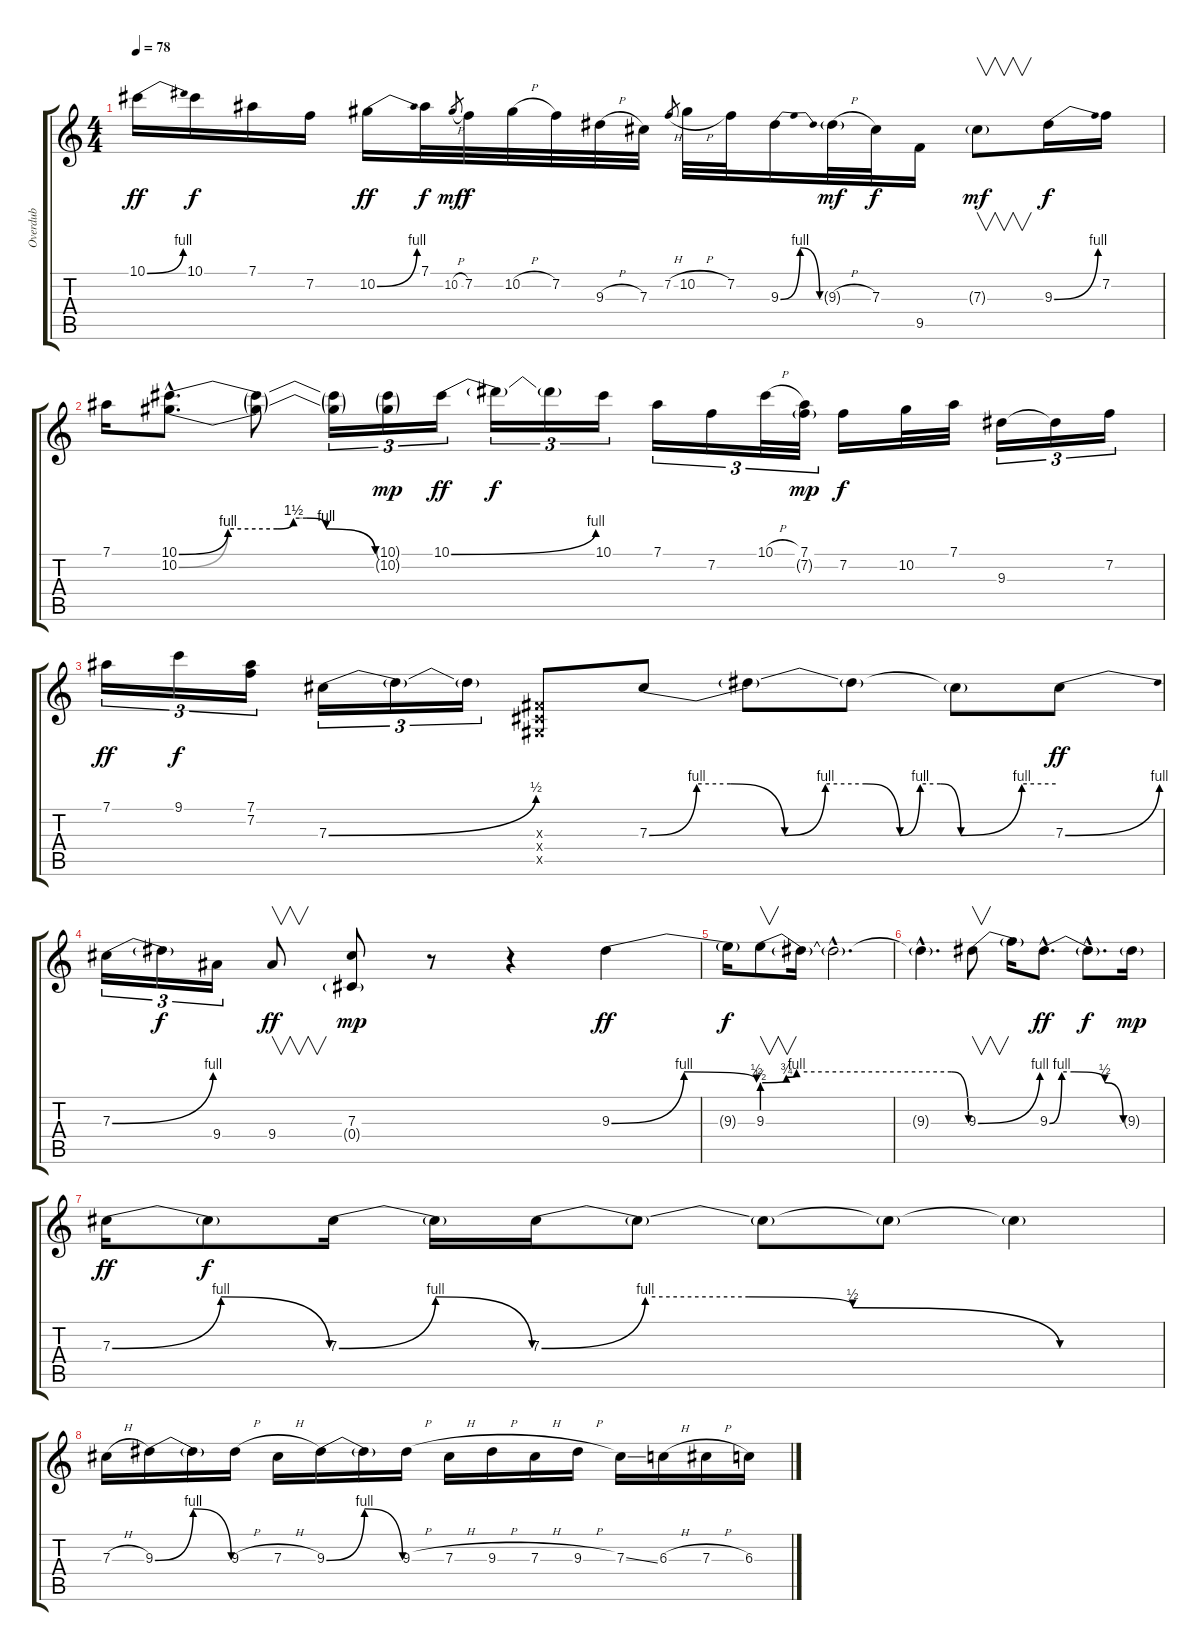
\track ("Overdub" "Overdub") {instrument fretlessbass}
\staff {score tabs}
\tuning (Eb4 Bb3 Gb3 Db3 Ab2 Eb2) {hide}
\ts (4 4)
\tempo 78
\clef g2
\ks c
10.1{be (bend 0 0 60 4)}.16{dy ff} 10.1.16{dy f} 7.1.16 7.2.16 10.2{be (bend 0 0 60 4)}.16{dy ff} 7.1.32{dy f} 10.2{h}.8{gr dy mf} 7.2.32{dy f} 10.2{h}.32 7.2.32 9.3{h}.32 7.3.32 7.2{h}.8{gr} 10.2{h}.32 7.2.32 9.3{be (bendrelease 0 0 15 4 30 4 60 0)}.16 9.3{h g}.32{dy mf} 7.3.32{dy f} 9.5.16 7.3{g}.8{v dy mf} 9.3{be (bend 0 0 60 4)}.16{dy f} 7.2.16 |
7.1.16 (10.1{be (custom 0 0 15 4 30 4 35 6 39 6 45 4 60 0) hac} 10.2{be (custom 0 0 15 4 30 4 35 6 40 6 45 4 60 0) hac}).8{d} (10.1{t} 10.2{t}).8 (10.1{t} 10.2{t}).16{tu (3 2)} (10.1{g} 10.2{g}).16{tu (3 2) dy mp} 10.1{be (bend 0 0 60 4)}.16{tu (3 2) dy ff} 10.1{t}.16{tu (3 2) dy f} 10.1{t}.16{tu (3 2)} 10.1.16{tu (3 2)} 7.1.16{tu (3 2)} 7.2.16{tu (3 2)} 10.1{h}.32{tu (3 2)} (7.1 7.2{g}).32{tu (3 2) dy mp} 7.2.16{dy f} 10.2.32 7.1.32 9.3.16{tu (3 2)} 9.3{t}.16{tu (3 2)} 7.2.16{tu (3 2)} |
7.1.16{tu (3 2) dy ff} 9.1.16{tu (3 2) dy f} (7.1 7.2).16{tu (3 2)} 7.3{be (bend 0 0 60 2)}.16{tu (3 2)} 7.3{t}.16{tu (3 2)} 7.3{t}.16{tu (3 2)} (0.3{x} 0.4{x} 0.5{x}).8 7.3{be (custom 0 0 7 4 12 4 20 0 26 4 32 4 37 0 40 4 43 4 46 0 55 4 60 4)}.8 7.3{t}.8 7.3{t}.8 7.3{t}.8 7.3{be (bend 0 0 60 4)}.8{dy ff} |
7.3{be (bend 0 0 60 4)}.16{tu (3 2)} 7.3{t}.16{tu (3 2) dy f} 9.4.16{tu (3 2)} 9.4.8{v dy ff} (7.3 0.4{g}).8{dy mp} r.8 r.4 9.3{be (bendrelease 0 0 15 4 30 4 60 2)}.4{dy ff} |
9.3{t}.16{dy f} 9.3{be (custom 0 2 7 3 10 4 55 4 60 0)}.8{v} 9.3{t}.16 9.3{hac t}.2{d} |
9.3{hac t}.4{d} 9.3{be (bend 0 0 60 4)}.8{v} 9.3{t}.16 9.3{be (custom 0 0 10 4 20 4 45 2 60 0) hac}.8{d dy ff} 9.3{hac t}.8{d dy f} 9.3{g}.16{dy mp} |
7.3{be (bendrelease 0 0 15 4 30 4 60 0)}.16{dy ff} 7.3{t}.8{dy f} 7.3{be (bendrelease 0 0 15 4 30 4 60 0)}.16 7.3{t}.16 7.3{be (custom 0 0 10 4 20 4 30 2 50 0 60 0)}.16 7.3{t}.8 7.3{t}.8 7.3{t}.8 7.3{t}.4 |
7.3{h}.16 9.3{be (bendrelease 0 0 15 4 30 4 60 0)}.16 9.3{t}.16 9.3{h}.16 7.3{h}.16 9.3{be (bendrelease 0 0 15 4 30 4 60 0)}.16 9.3{t}.16 9.3{h}.16 7.3{h}.16 9.3{h}.16 7.3{h}.16 9.3{h}.16 7.3{ss}.16 6.3{h}.16 7.3{h}.16 6.3.16
